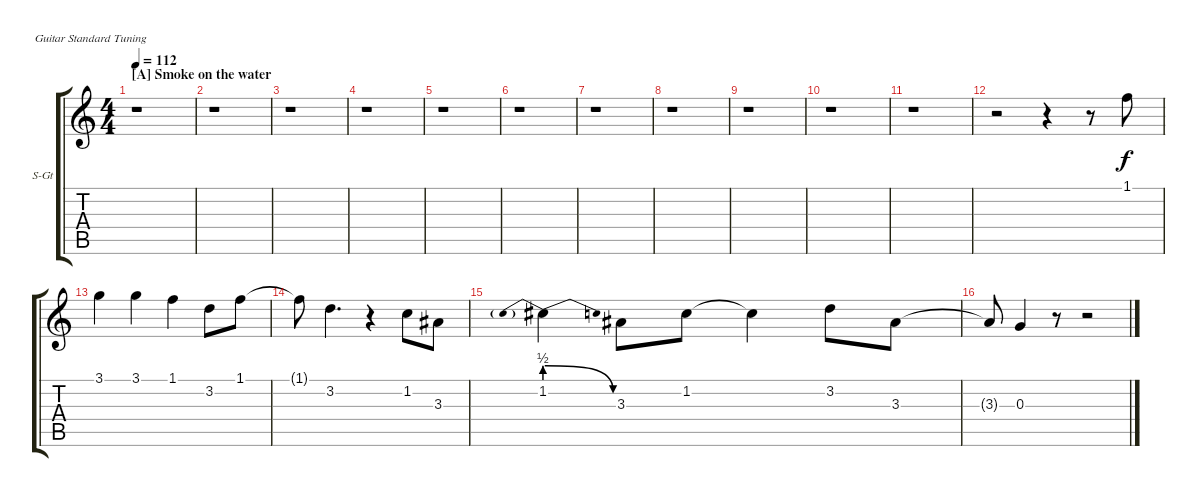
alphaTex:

\bracketExtendMode groupsimilarinstruments
\firstSystemTrackNameOrientation horizontal
\otherSystemsTrackNameOrientation horizontal
\track ("David Coverdale" "S-Gt") {instrument clarinet}
\staff {score tabs}
\tuning (E4 B3 G3 D3 A2 E2)
\displaytranspose 12
\ts (4 4)
\beaming (8 2 2 2 2)
\section ("A" "Smoke on the water")
\tempo 112
\clef g2
\ks c
r.1{dy f instrument clarinet} |
r.1 |
r.1 |
r.1 |
r.1 |
r.1 |
r.1 |
r.1 |
r.1 |
r.1 |
r.1 |
r.2 r.4 r.8 1.1.8 |
3.1.4 3.1.4 1.1.4 3.2.8 1.1.8 |
1.1{t}.8 3.2.4{d} r.4 1.2.8 3.3.8 |
1.2{be (prebendrelease 0 2 60 0)}.4 3.3.8 1.2.8 1.2{t}.4 3.2.8 3.3.8 |
3.3{t}.8 0.3.4 r.8 r.2
